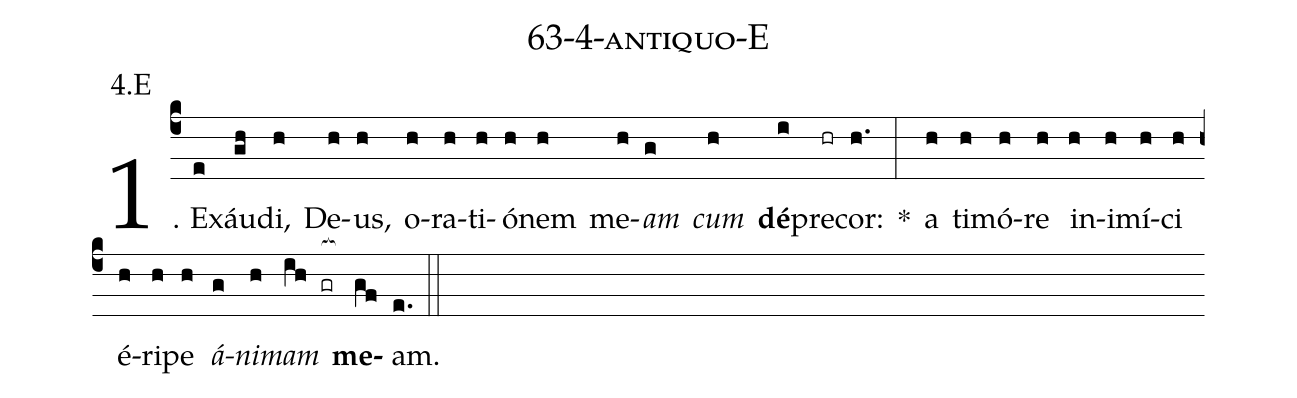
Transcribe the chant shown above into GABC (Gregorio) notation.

name: 63-4-antiquo-E;
annotation: 4.E;
%%
(c4)1. Ex(e)áu(gh)di,(h) De(h)us,(h) o(h)ra(h)ti(h)ó(h)nem(h) me(h)<i>am</i>(g) <i>cum</i>(h) <b>dé</b>(i)pre(hr)cor:(h.) *(:) a(h) ti(h)mó(h)re(h) in(h)i(h)mí(h)ci(h) é(h)ri(h)pe(h) <i>á</i>(g)<i>ni</i>(h)<i>mam</i>(ih gr[ocb:1{]) <b>me</b>(gf[ocb:0}])am.(e.) (::)
